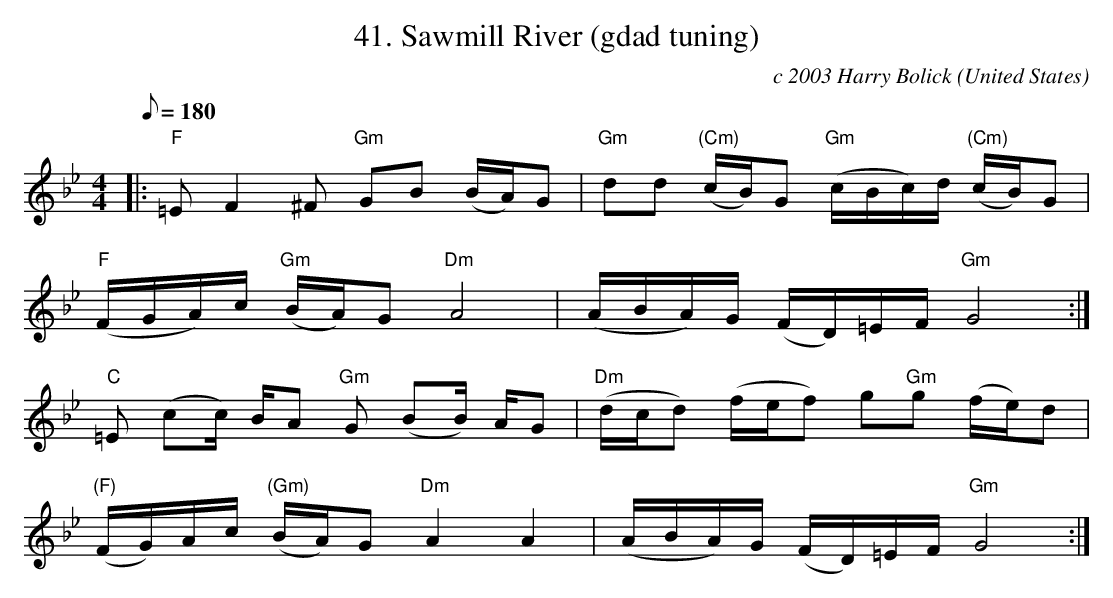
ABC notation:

X:1
T:41. Sawmill River (gdad tuning)
C:c 2003 Harry Bolick
O:United States
M:4/4
L:1/8
Q:180
K:Gm
 |: "F" =EF2^F "Gm"GB (B/2A/2)G| "Gm"dd "(Cm)" (c/2B/2)G "Gm"(c/2B/2c/2)d/2 "(Cm)"(c/2B/2)G|
 "F" (F/2G/2A/2)c/2 "Gm"(B/2A/2)G"Dm" A4| (A/2B/2A/2)G/2 (F/2D/2)=E/2F/2 "Gm" G4:|
"C" =E (cc/2) B/2A "Gm" G (BB/2) A/2G | "Dm" (d/2c/2d) (f/2e/2f) g"Gm"g (f/2e/2)d |
"(F)" (F/2G/2)A/2c/2 "(Gm)"(B/2A/2)G "Dm" A2 A2 | (A/2B/2A/2)G/2 (F/2D/2)=E/2F/2 "Gm" G4:|
